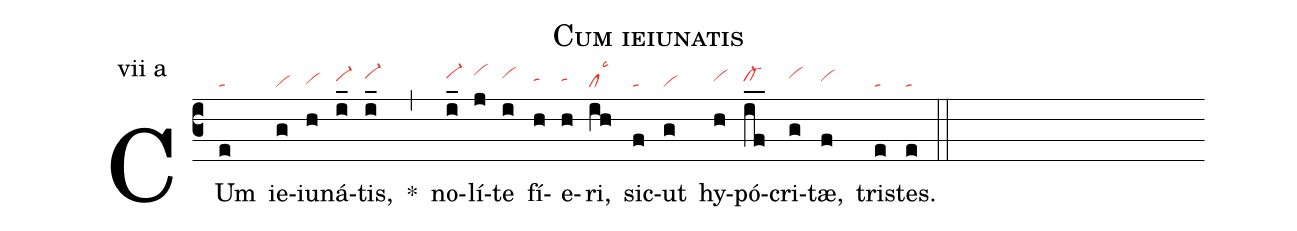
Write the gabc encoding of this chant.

name: Cum ieiunatis;
annotation: vii a;
mode: 7;
nabc-lines: 1;
%%
(c3)
CUm(e|ta) ie(g|vi)iu(h|vihg)ná(i_|vi-hh)tis,(i_|vi-hi) *(,)
no(i_|vi-hi)lí(j|vihj)te(i|vihi) fí(h|tahh)e(h|tahh)ri,(ih|cllsc3) sic(f|ta)ut(g|vi) hy(h|vihh)pó(if__|cl-hh)cri(g|vihi)tæ,(f|vihh) tri(e|ta)stes.(e|ta) (::)
